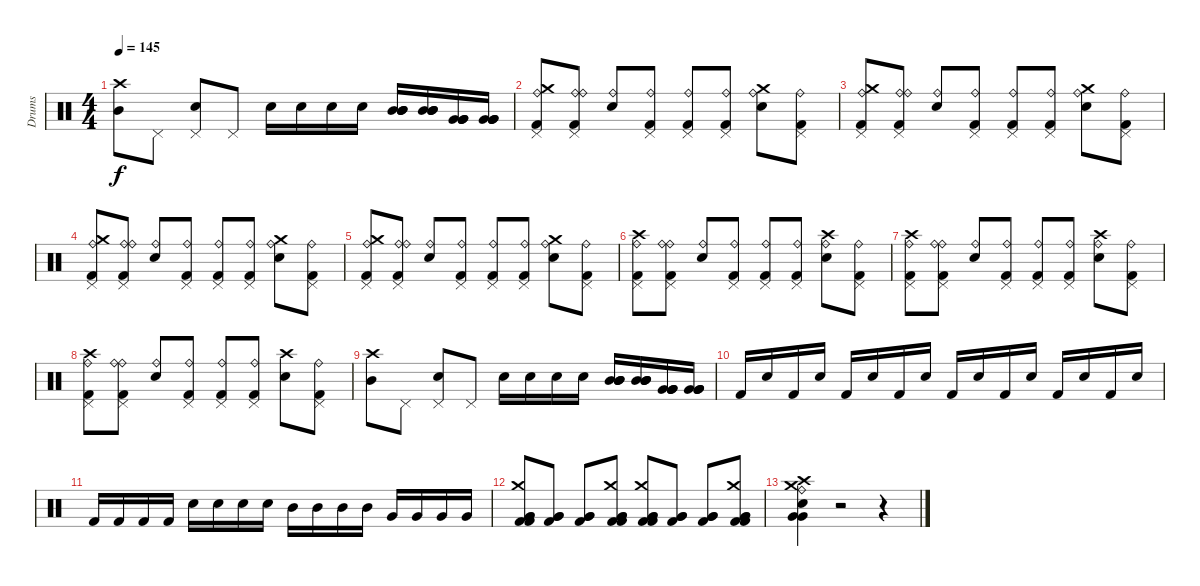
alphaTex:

\track ("Drums" "Drums") {instrument percussion}
\staff {score}
\articulation defaults
\ts (4 4)
\tempo 145
\clef neutral
\ks c
("Crash high (hit)" "Mid Tom (hit)").8{dy f} "Pedal Hi-Hat (hit)".8 ("Snare (hit) 2" "Pedal Hi-Hat (hit)").8 "Pedal Hi-Hat (hit)".8 "Snare (hit) 2".16 "Snare (hit) 2".16 "Electric Snare (hit)".16 "Electric Snare (hit)".16 ("Mid Tom (hit)" "Mid Tom (hit)" "Mid Tom (hit)" "Mid Tom (hit)").16 ("Mid Tom (hit)" "Mid Tom (hit)" "Mid Tom (hit)" "Mid Tom (hit)").16 ("Very Low Tom (hit)" "Very Low Tom (hit)" "Very Low Tom (hit)" "Very Low Tom (hit)").16 ("Very Low Tom (hit)" "Very Low Tom (hit)" "Very Low Tom (hit)" "Very Low Tom (hit)").16 |
("Ride (bell)" "Crash medium (hit)" "Pedal Hi-Hat (hit)" "Kick (hit) 2").8 ("Pedal Hi-Hat (hit)" "Ride (bell)" "Ride (bell)" "Kick (hit) 2").8 ("Ride (bell)" "Snare (hit) 2").8 ("Ride (bell)" "Pedal Hi-Hat (hit)" "Kick (hit) 2").8 ("Ride (bell)" "Pedal Hi-Hat (hit)" "Kick (hit) 2").8 ("Ride (bell)" "Pedal Hi-Hat (hit)" "Kick (hit) 2").8 ("Ride (bell)" "Crash medium (hit)" "Snare (hit) 2").8 ("Ride (bell)" "Pedal Hi-Hat (hit)" "Kick (hit) 2").8 |
("Ride (bell)" "Crash medium (hit)" "Pedal Hi-Hat (hit)" "Kick (hit) 2").8 ("Pedal Hi-Hat (hit)" "Ride (bell)" "Ride (bell)" "Kick (hit) 2").8 ("Ride (bell)" "Snare (hit) 2").8 ("Ride (bell)" "Pedal Hi-Hat (hit)" "Kick (hit) 2").8 ("Ride (bell)" "Pedal Hi-Hat (hit)" "Kick (hit) 2").8 ("Ride (bell)" "Pedal Hi-Hat (hit)" "Kick (hit) 2").8 ("Ride (bell)" "Crash medium (hit)" "Snare (hit) 2").8 ("Ride (bell)" "Pedal Hi-Hat (hit)" "Kick (hit) 2").8 |
("Ride (bell)" "Crash medium (hit)" "Pedal Hi-Hat (hit)" "Kick (hit) 2").8 ("Pedal Hi-Hat (hit)" "Ride (bell)" "Ride (bell)" "Kick (hit) 2").8 ("Ride (bell)" "Snare (hit) 2").8 ("Ride (bell)" "Pedal Hi-Hat (hit)" "Kick (hit) 2").8 ("Ride (bell)" "Pedal Hi-Hat (hit)" "Kick (hit) 2").8 ("Ride (bell)" "Pedal Hi-Hat (hit)" "Kick (hit) 2").8 ("Ride (bell)" "Crash medium (hit)" "Snare (hit) 2").8 ("Ride (bell)" "Pedal Hi-Hat (hit)" "Kick (hit) 2").8 |
("Ride (bell)" "Crash medium (hit)" "Pedal Hi-Hat (hit)" "Kick (hit) 2").8 ("Pedal Hi-Hat (hit)" "Ride (bell)" "Ride (bell)" "Kick (hit) 2").8 ("Ride (bell)" "Snare (hit) 2").8 ("Ride (bell)" "Pedal Hi-Hat (hit)" "Kick (hit) 2").8 ("Ride (bell)" "Pedal Hi-Hat (hit)" "Kick (hit) 2").8 ("Ride (bell)" "Pedal Hi-Hat (hit)" "Kick (hit) 2").8 ("Ride (bell)" "Crash medium (hit)" "Snare (hit) 2").8 ("Ride (bell)" "Pedal Hi-Hat (hit)" "Kick (hit) 2").8 |
("Ride (bell)" "Crash high (hit)" "Pedal Hi-Hat (hit)" "Kick (hit) 2").8 ("Pedal Hi-Hat (hit)" "Ride (bell)" "Ride (bell)" "Kick (hit) 2").8 ("Ride (bell)" "Snare (hit) 2").8 ("Ride (bell)" "Pedal Hi-Hat (hit)" "Kick (hit) 2").8 ("Ride (bell)" "Pedal Hi-Hat (hit)" "Kick (hit) 2").8 ("Ride (bell)" "Pedal Hi-Hat (hit)" "Kick (hit) 2").8 ("Ride (bell)" "Crash high (hit)" "Snare (hit) 2").8 ("Ride (bell)" "Pedal Hi-Hat (hit)" "Kick (hit) 2").8 |
("Ride (bell)" "Crash high (hit)" "Pedal Hi-Hat (hit)" "Kick (hit) 2").8 ("Pedal Hi-Hat (hit)" "Ride (bell)" "Ride (bell)" "Kick (hit) 2").8 ("Ride (bell)" "Snare (hit) 2").8 ("Ride (bell)" "Pedal Hi-Hat (hit)" "Kick (hit) 2").8 ("Ride (bell)" "Pedal Hi-Hat (hit)" "Kick (hit) 2").8 ("Ride (bell)" "Pedal Hi-Hat (hit)" "Kick (hit) 2").8 ("Ride (bell)" "Crash high (hit)" "Snare (hit) 2").8 ("Ride (bell)" "Pedal Hi-Hat (hit)" "Kick (hit) 2").8 |
("Ride (bell)" "Crash high (hit)" "Pedal Hi-Hat (hit)" "Kick (hit) 2").8 ("Pedal Hi-Hat (hit)" "Ride (bell)" "Ride (bell)" "Kick (hit) 2").8 ("Ride (bell)" "Snare (hit) 2").8 ("Ride (bell)" "Pedal Hi-Hat (hit)" "Kick (hit) 2").8 ("Ride (bell)" "Pedal Hi-Hat (hit)" "Kick (hit) 2").8 ("Ride (bell)" "Pedal Hi-Hat (hit)" "Kick (hit) 2").8 ("Crash high (hit)" "Snare (hit) 2").8 ("Ride (bell)" "Pedal Hi-Hat (hit)" "Kick (hit) 2").8 |
("Crash high (hit)" "Mid Tom (hit)").8 "Pedal Hi-Hat (hit)".8 ("Snare (hit) 2" "Pedal Hi-Hat (hit)").8 "Pedal Hi-Hat (hit)".8 "Snare (hit) 2".16 "Snare (hit) 2".16 "Electric Snare (hit)".16 "Electric Snare (hit)".16 ("Mid Tom (hit)" "Mid Tom (hit)" "Mid Tom (hit)" "Mid Tom (hit)").16 ("Mid Tom (hit)" "Mid Tom (hit)" "Mid Tom (hit)" "Mid Tom (hit)").16 ("Very Low Tom (hit)" "Very Low Tom (hit)" "Very Low Tom (hit)" "Very Low Tom (hit)").16 ("Very Low Tom (hit)" "Very Low Tom (hit)" "Very Low Tom (hit)" "Very Low Tom (hit)").16 |
"Kick (hit) 2".16 "Snare (hit) 2".16 "Kick (hit) 2".16 "Snare (hit) 2".16 "Kick (hit) 2".16 "Snare (hit) 2".16 "Kick (hit) 2".16 "Snare (hit) 2".16 "Kick (hit) 2".16 "Snare (hit) 2".16 "Kick (hit) 2".16 "Snare (hit) 2".16 "Kick (hit) 2".16 "Snare (hit) 2".16 "Kick (hit) 2".16 "Snare (hit) 2".16 |
"Kick (hit) 2".16 "Kick (hit) 2".16 "Kick (hit) 2".16 "Kick (hit) 2".16 "Electric Snare (hit)".16 "Electric Snare (hit)".16 "Electric Snare (hit)".16 "Electric Snare (hit)".16 "Mid Tom (hit)".16 "Mid Tom (hit)".16 "Mid Tom (hit)".16 "Mid Tom (hit)".16 "Very Low Tom (hit)".16 "Very Low Tom (hit)".16 "Very Low Tom (hit)".16 "Very Low Tom (hit)".16 |
("Very Low Tom (hit)" "Kick (hit) 2" "Crash medium (hit)" "Kick (hit) 2" "Very Low Tom (hit)").8 ("Very Low Tom (hit)" "Kick (hit) 2" "Very Low Tom (hit)").8 ("Very Low Tom (hit)" "Kick (hit) 2" "Very Low Tom (hit)").8 ("Very Low Tom (hit)" "Kick (hit) 2" "Crash medium (hit)" "Kick (hit) 2" "Very Low Tom (hit)").8 ("Very Low Tom (hit)" "Kick (hit) 2" "Crash medium (hit)" "Kick (hit) 2" "Very Low Tom (hit)").8 ("Very Low Tom (hit)" "Kick (hit) 2" "Very Low Tom (hit)").8 ("Very Low Tom (hit)" "Kick (hit) 2" "Very Low Tom (hit)").8 ("Very Low Tom (hit)" "Kick (hit) 2" "Crash medium (hit)" "Kick (hit) 2" "Very Low Tom (hit)").8 |
("Very Low Tom (hit)" "Crash medium (hit)" "Crash high (hit)" "Snare (hit) 2" "Very Low Tom (hit)" "Ride (bell)").4 r.2 r.4
